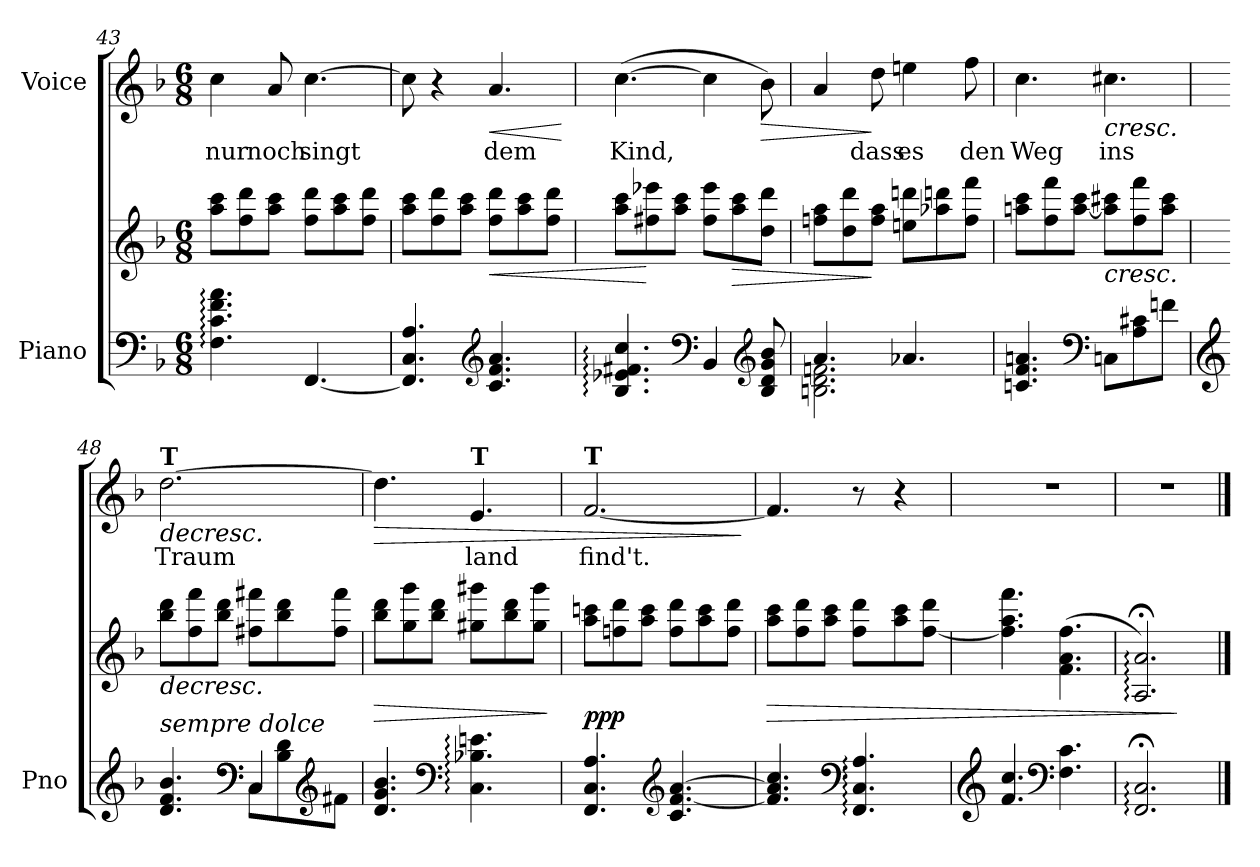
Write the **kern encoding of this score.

**kern	**kern	**dynam	**kern	**text	**dynam
*part2	*part2	*part2	*part1	*part1	*part1
*staff3	*staff2	*staff2/3	*staff1	*staff1	*staff1
*I"Piano	*	*	*I"Voice	*	*
*I'Pno	*	*	*	*	*
!!LO:LB:g=z
*clefF4	*clefG2	*	*clefG2	*	*
*k[b-]	*k[b-]	*	*k[b-]	*	*
*M6/8	*M6/8	*	*M6/8	*	*
=43	=43	=43	=43	=43	=43
!	!	!	!	!LO:LY:b	!
4.F\: 4.c\: 4.f\: 4.a\:	8aa\ 8ccc\L	.	4cc\	nur	.
.	8ff\ 8ddd\	.	.	.	.
!	!	!	!	!LO:LY:b	!
.	8aa\ 8ccc\J	.	8a/	noch	.
!	!	!	!	!LO:LY:b	!
[4.FF/	8ff\ 8ddd\L	.	[4.cc\	singt	.
.	8aa\ 8ccc\	.	.	.	.
.	8ff\ 8ddd\J	.	.	.	.
=44	=44	=44	=44	=44	=44
4.FF/] 4.C/ 4.A/	8aa\ 8ccc\L	.	8cc\]	.	.
.	8ff\ 8ddd\	.	4r	.	.
.	8aa\ 8ccc\J	.	.	.	.
*clefG2	*	*	*	*	*
!	!	!LO:HP:b	!	!LO:LY:b	!LO:HP:b
4.c/ 4.f/ 4.a/	8ff\ 8ddd\L	<	4.a/	dem	<
.	8aa\ 8ccc\	.	.	.	.
.	8ff\ 8ddd\J	.	.	.	.
.	.	.	.	.	[
=45	=45	=45	=45	=45	=45
!	!	!	!	!LO:LY:b	!
4.B-/: 4.e-X/: 4.f#X/: 4.cc/:	8aa\ 8ccc\L	.	([4.cc\	Kind,	.
.	8ff#X\ 8eee-X\	[	.	.	.
.	8aa\ 8ccc\J	.	.	.	.
*clefF4	*	*	*	*	*
4BB-/	8ff#\ 8eee-\L	.	4cc\]	.	.
!	!	!LO:HP:b	!	!	!
.	8aa\ 8ccc\	>	.	.	.
*clefG2	*	*	*	*	*
!	!	!	!	!	!LO:HP:b
8B-/ 8d/ 8g/ 8b-/	8dd\ 8ddd\J	.	8b-\)	.	>
=46	=46	=46	=46	=46	=46
*^	*	*	*	*	*
4.a/	2.Bn\ 2.d\ 2.fn\	8ffn\ 8aa\L	.	4a/	.	.
.	.	8dd\ 8ddd\	.	.	.	.
!	!	!	!	!	!LO:LY:b	!
.	.	8ff\ 8aa\J	]	8dd\	dass	]
!	!	!	!	!	!LO:LY:b	!
4.a-X/	.	8een\ 8dddn\L	.	4een\	es	.
.	.	8aa-X\ 8dddn\	.	.	.	.
!	!	!	!	!	!LO:LY:b	!
.	.	8ff\ 8fff\J	.	8ff\	den	.
*v	*v	*	*	*	*	*
=47	=47	=47	=47	=47	=47
!	!	!	!	!LO:LY:b	!
4.cni/ 4.f/ 4.an/	8aan\ 8ccc\L	.	4.cc\	Weg	.
.	8ff\ 8fff\	.	.	.	.
.	[8aa\ 8ccc\J	.	.	.	.
*clefF4	*	*	*	*	*
!	!	!LO:HP:b	!	!LO:LY:b	!LO:HP:b
8Cni\L	8aa\] 8ccc#X\L	<	4.cc#X\	ins	<
8A\ 8c#X\	8ff\ 8fff\	.	.	.	.
8fn\J	8aa\ 8ccc#\J	.	.	.	.
!!LO:LB:g=z
=48	=48	=48	=48	=48	=48
*clefG2	*	*	*	*	*
*^	*	*	*	*	*
!	!	!	!	!LO:TX:a:B:t=T	!	!
!LO:TX:a:i:t=sempre dolce	!	!	!	!	!	!
!	!	!	!LO:HP:b	!	!LO:LY:b	!LO:HP:b
4.d/ 4.f/ 4.b-/	4.ryy	8bb-\ 8ddd\L	>	[2.dd\	Traum	>
.	.	8ff\ 8fff\	[	.	.	.
.	.	8bb-\ 8ddd\J	.	.	.	.
*clefF4	*	*	*	*	*	*
8C\L	4C/	8ff#X\ 8fff#X\L	.	.	.	.
8B-\ 8d\	.	8bb-\ 8ddd\	.	.	.	.
*clefG2	*	*	*	*	*	*
8f#X\J	8ryy	8ff#\ 8fff#\J	.	.	.	.
*v	*v	*	*	*	*	*
.	.	.	.	.	[
=49	=49	=49	=49	=49	=49
!	!	!LO:HP:b	!	!	!LO:HP:b
4.d/ 4.g/ 4.b-/	8bb-\ 8ddd\L	>	4.dd\]	.	>
.	8gg\ 8ggg\	.	.	.	.
.	8bb-\ 8ddd\J	.	.	.	.
*clefF4	*	*	*	*	*
!	!	!	!LO:TX:a:B:t=T	!	!
!	!	!	!	!LO:LY:b	!
4.C\: 4.B-X\: 4.en\:	8gg#X\ 8ggg#X\L	.	4.e/	land	.
.	8bb-\ 8ddd\	.	.	.	.
.	8gg#\ 8ggg#\J	.	.	.	.
.	.	]	.	.	.
=50	=50	=50	=50	=50	=50
!	!	!	!LO:TX:a:B:t=T	!	!
!	!	!LO:DY:a=2	!	!LO:LY:b	!
4.FF/ 4.C/ 4.A/	8aa\ 8cccn\L	ppp	[2.f/	find't.	.
.	8ffn\ 8ddd\	.	.	.	.
.	8aa\ 8ccc\J	.	.	.	.
*clefG2	*	*	*	*	*
4.c/ [4.f/ [4.a/	8ff\ 8ddd\L	.	.	.	.
.	8aa\ 8ccc\	.	.	.	.
.	8ff\ 8ddd\J	.	.	.	.
.	.	.	.	.	]
=51	=51	=51	=51	=51	=51
!	!	!LO:HP:b	!	!	!
4.f/] 4.a/] 4.cc/	8aa\ 8ccc\L	>	4.f/]	.	.
.	8ff\ 8ddd\	.	.	.	.
.	8aa\ 8ccc\J	.	.	.	.
*clefF4	*	*	*	*	*
4.FF/: 4.C/: 4.A/:	8ff\ 8ddd\L	.	8r	.	.
.	8aa\ 8ccc\	.	4r	.	.
.	[8ff\ 8ddd\J	.	.	.	.
.	.	.	.	.	]
=52	=52	=52	=52	=52	=52
*clefG2	*	*	*	*	*
4.f/ 4.cc/	4.ff\] 4.aa\ 4.fff\	.	2.r	.	.
*clefF4	*	*	*	*	*
4.F\ 4.c\	(4.f\ 4.a\ 4.ff\	.	.	.	.
=53	=53	=53	=53	=53	=53
2.FF/;: 2.C/;:	2.A/;<: 2.a/;<:)	.	2.r	.	.
.	.	] ]	.	.	.
==	==	==	==	==	==
*-	*-	*-	*-	*-	*-
